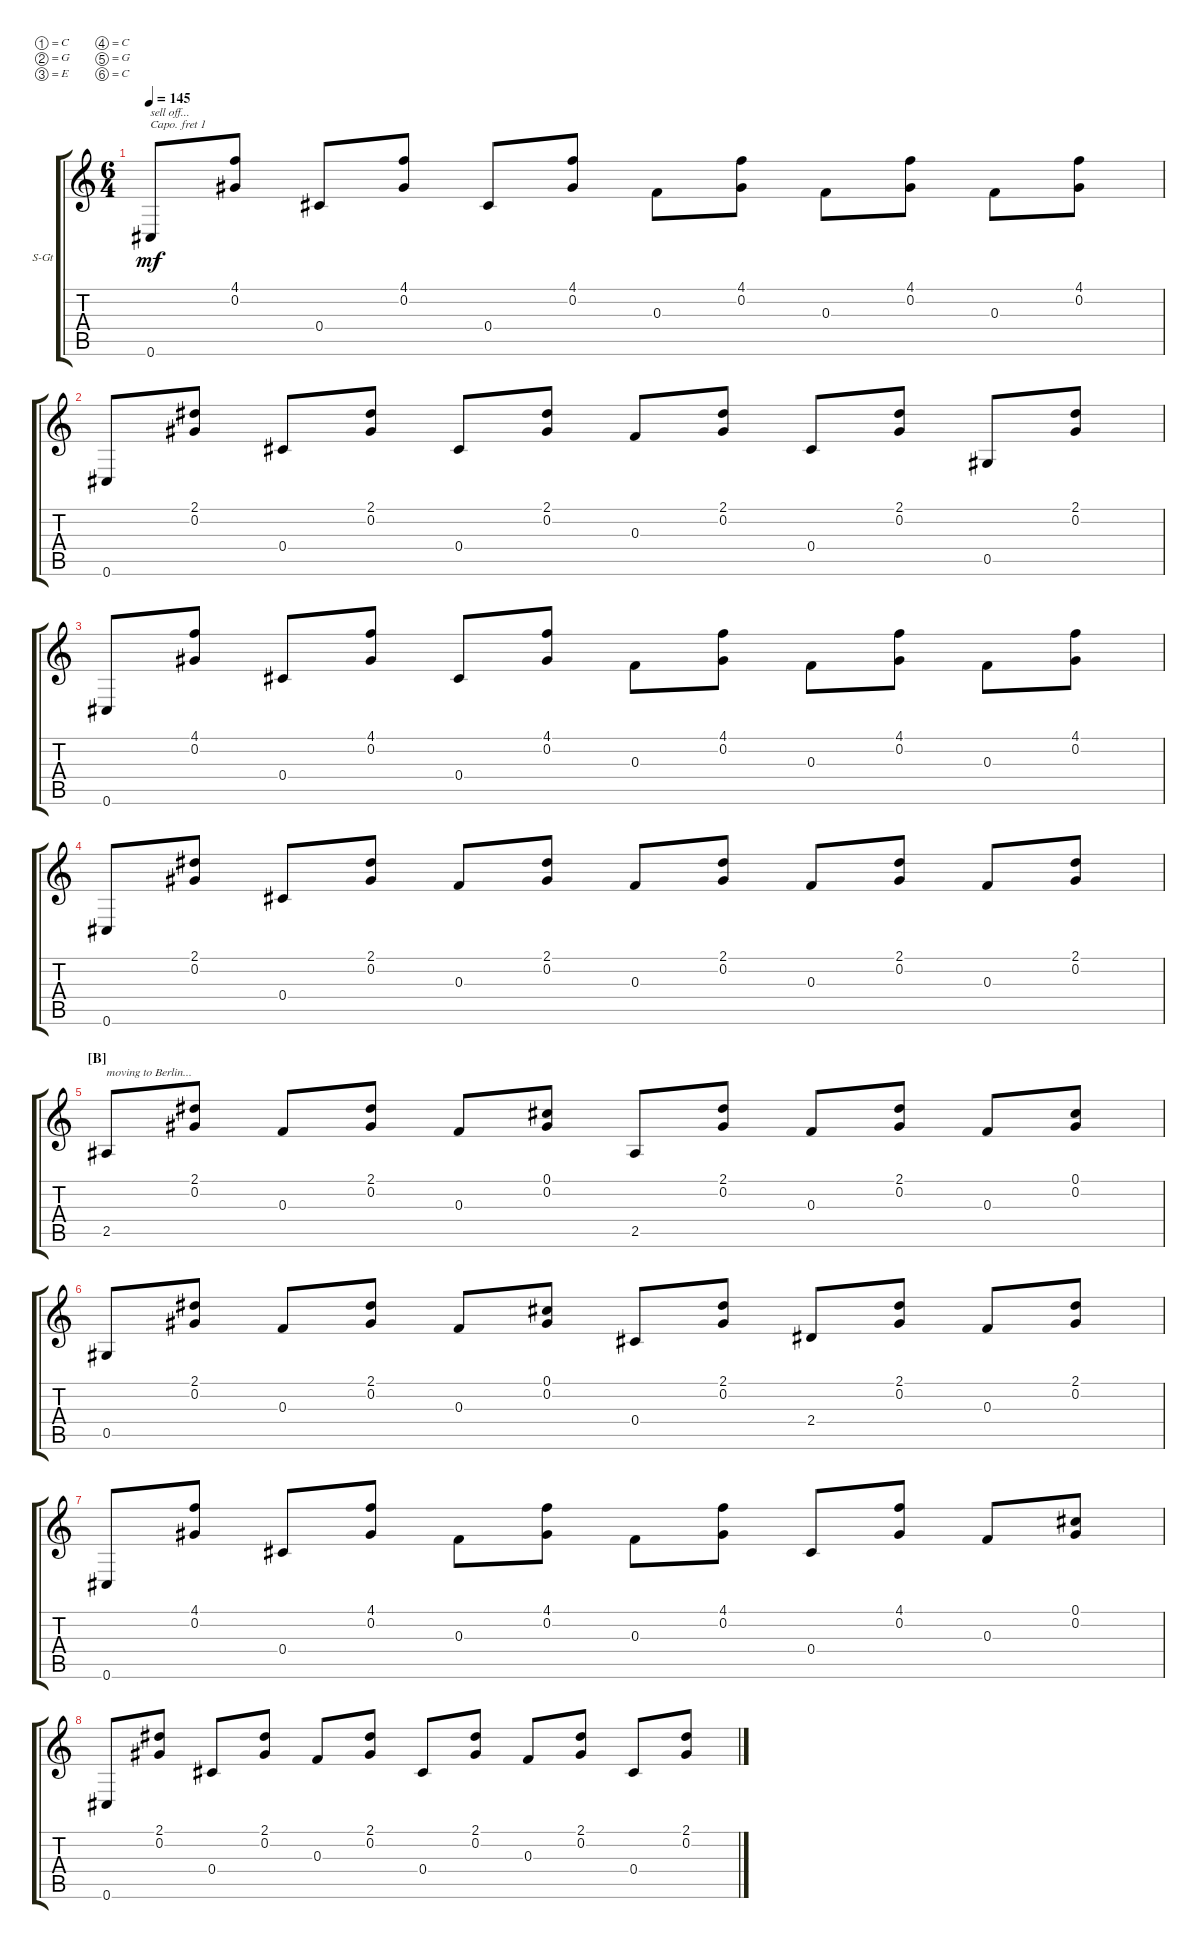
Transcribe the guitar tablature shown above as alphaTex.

\defaultSystemsLayout 4
\bracketExtendMode groupsimilarinstruments
\firstSystemTrackNameOrientation horizontal
\otherSystemsTrackNameOrientation horizontal
\track ("Steel Guitar" "S-Gt") {instrument acousticguitarsteel}
\staff {score tabs}
\capo 1
\tuning (C4 G3 E3 C3 G2 C2)
\ts (6 4)
\tempo 145
\clef g2
\ks c
0.6.8{txt "sell off..." dy mf} (4.1 0.2).8 0.4.8 (4.1 0.2).8 0.4.8 (4.1 0.2).8 0.3.8 (4.1 0.2).8 0.3.8 (4.1 0.2).8 0.3.8 (4.1 0.2).8 |
0.6.8 (2.1 0.2).8 0.4.8 (2.1 0.2).8 0.4.8 (2.1 0.2).8 0.3.8 (2.1 0.2).8 0.4.8 (2.1 0.2).8 0.5.8 (2.1 0.2).8 |
0.6.8 (4.1 0.2).8 0.4.8 (4.1 0.2).8 0.4.8 (4.1 0.2).8 0.3.8 (4.1 0.2).8 0.3.8 (4.1 0.2).8 0.3.8 (4.1 0.2).8 |
0.6.8 (2.1 0.2).8 0.4.8 (2.1 0.2).8 0.3.8 (2.1 0.2).8 0.3.8 (2.1 0.2).8 0.3.8 (2.1 0.2).8 0.3.8 (2.1 0.2).8 |
\section ("B" "")
2.5.8{txt "moving to Berlin..."} (2.1 0.2).8 0.3.8 (2.1 0.2).8 0.3.8 (0.2 0.1).8 2.5.8 (2.1 0.2).8 0.3.8 (2.1 0.2).8 0.3.8 (0.2 0.1).8 |
0.5.8 (2.1 0.2).8 0.3.8 (2.1 0.2).8 0.3.8 (0.2 0.1).8 0.4.8 (2.1 0.2).8 2.4.8 (2.1 0.2).8 0.3.8 (0.2 2.1).8 |
0.6.8 (4.1 0.2).8 0.4.8 (4.1 0.2).8 0.3.8 (4.1 0.2).8 0.3.8 (4.1 0.2).8 0.4.8 (4.1 0.2).8 0.3.8 (0.1 0.2).8 |
0.6.8 (2.1 0.2).8 0.4.8 (2.1 0.2).8 0.3.8 (2.1 0.2).8 0.4.8 (2.1 0.2).8 0.3.8 (2.1 0.2).8 0.4.8 (2.1 0.2).8
